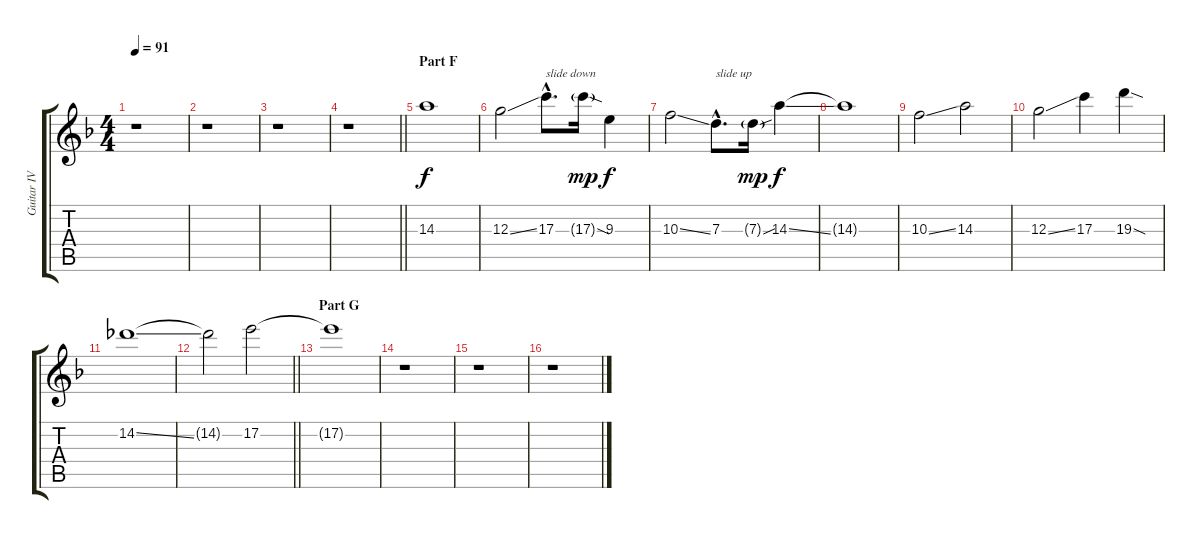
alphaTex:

\track ("Guitar IV (Sugizo)" "Guitar IV ") {instrument distortionguitar}
\staff {score tabs}
\tuning (E4 B3 G3 D3 A2 E2) {hide}
\ts (4 4)
\tempo 91
\clef g2
\ks f
r.1{dy f} |
r.1 |
r.1 |
\barLineRight lightlight
r.1 |
\section ("" "Part F")
14.3.1 |
12.3{ss}.2 17.3{hac}.8{d txt "slide down"} 17.3{sod g}.16{dy mp} 9.3.4{dy f} |
10.3{ss}.2 7.3{hac}.8{d txt "slide up"} 7.3{sou g}.16{dy mp} 14.3{ss}.4{dy f} |
14.3{t}.1 |
10.3{ss}.2 14.3.2 |
12.3{ss}.2 17.3.4 19.3{sod}.4 |
14.2{ss}.1 |
\barLineRight lightlight
14.2{t}.2 17.2.2 |
\section ("" "Part G")
17.2{t}.1 |
r.1 |
r.1 |
r.1
